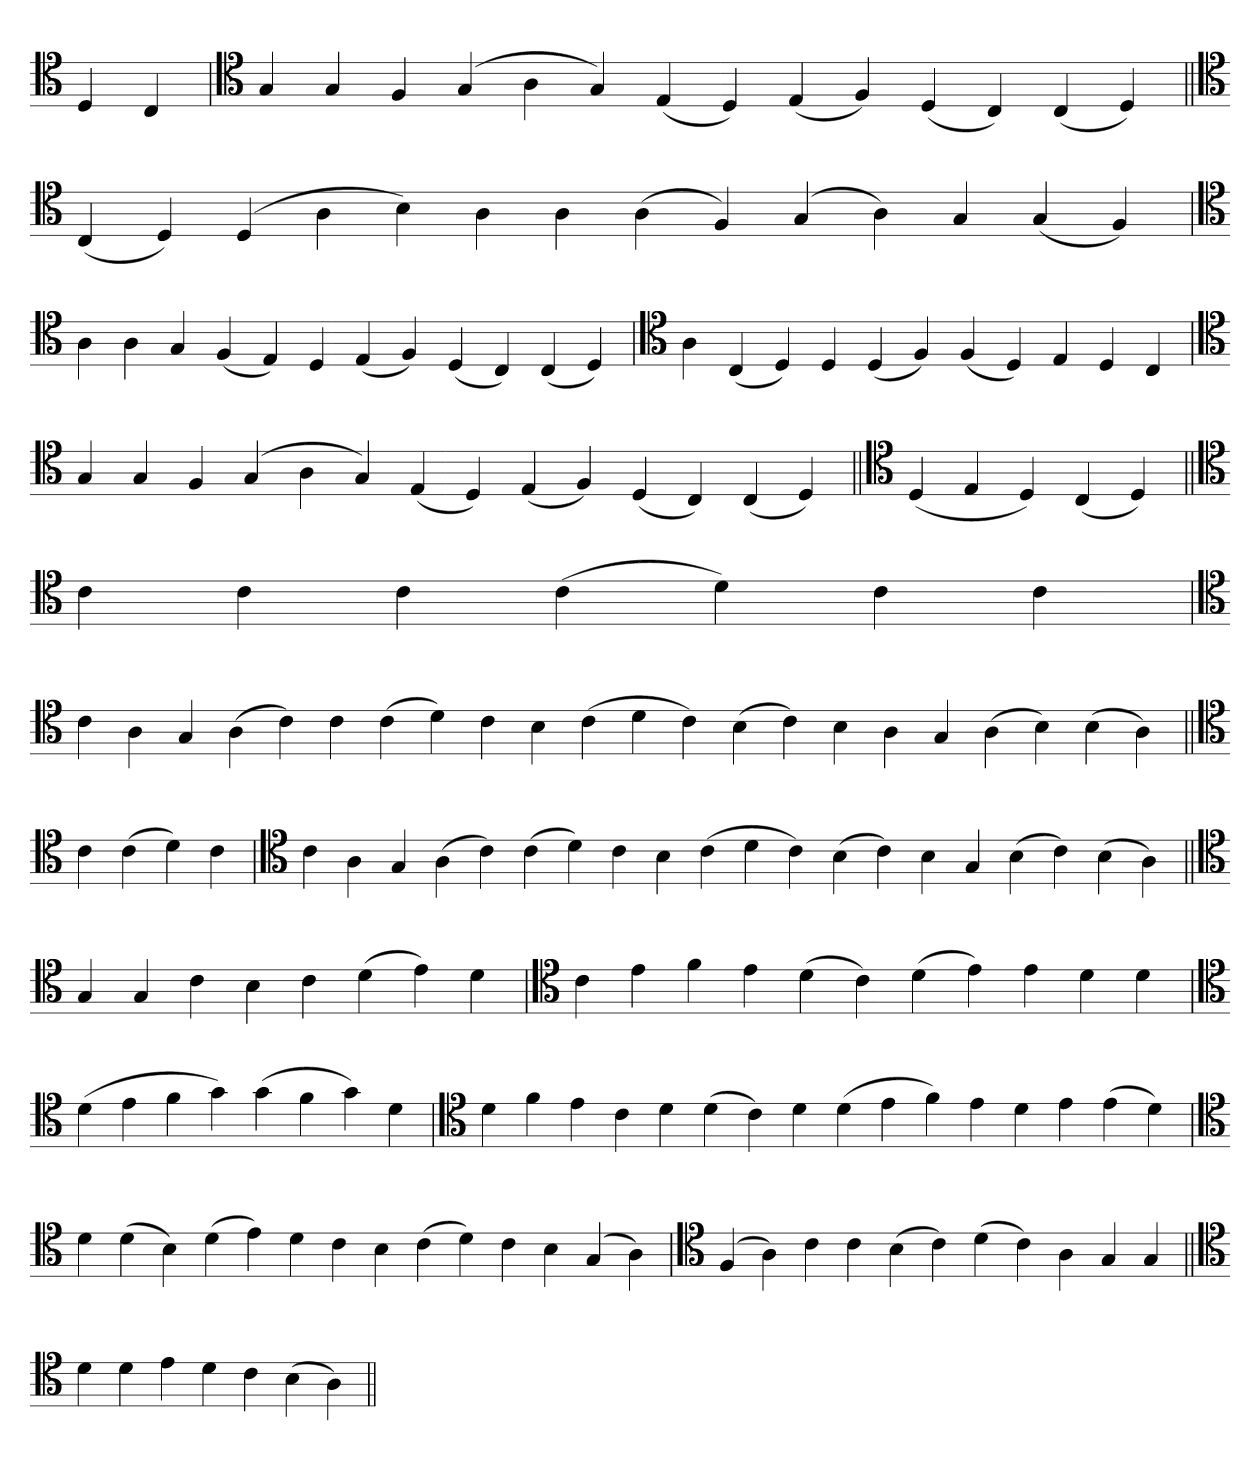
**kern
*part1
*staff1
*clefC4
=
4D
4C
=`
*clefC4
4G
4G
4F
(4G
4A
4G)
(4E
4D)
(4E
4F)
(4D
4C)
(4C
4D)
=||
*clefC4
(4C
4D)
(4D
4A
4B)
4A
4A
(4A
4F)
(4G
4A)
4G
(4G
4F)
=`
*clefC4
4A
4A
4G
(4F
4E)
4D
(4E
4F)
(4D
4C)
(4C
4D)
='
*clefC4
4A
(4C
4D)
4D
(4D
4F)
(4F
4D)
4E
4D
4C
=`
*clefC4
4G
4G
4F
(4G
4A
4G)
(4E
4D)
(4E
4F)
(4D
4C)
(4C
4D)
=||
*clefC4
(4D
4E
4D)
(4C
4D)
=||
*clefC4
4c
4c
4c
(4c
4d)
4c
4c
=`
*clefC4
4c
4A
4G
(4A
4c)
4c
(4c
4d)
4c
4B
(4c
4d
4c)
(4B
4c)
4B
4A
4G
(4A
4B)
(4B
4A)
=||
*clefC4
4c
(4c
4d)
4c
=`
*clefC4
4c
4A
4G
(4A
4c)
(4c
4d)
4c
4B
(4c
4d
4c)
(4B
4c)
4B
4G
(4B
4c)
(4B
4A)
=||
*clefC4
4G
4G
4c
4B
4c
(4d
4e)
4d
=`
*clefC4
4c
4e
4f
4e
(4d
4c)
(4d
4e)
4e
4d
4d
='
*clefC4
(4d
4e
4f
4g)
(4g
4f
4g)
4d
=`
*clefC4
4d
4f
4e
4c
4d
(4d
4c)
4d
(4d
4e
4f)
4e
4d
4e
(4e
4d)
='
*clefC4
4d
(4d
4B)
(4d
4e)
4d
4c
4B
(4c
4d)
4c
4B
(4G
4A)
=`
*clefC4
(4F
4A)
4c
4c
(4B
4c)
(4d
4c)
4A
4G
4G
=||
*clefC4
4d
4d
4e
4d
4c
(4B
4A)
=||
*-
